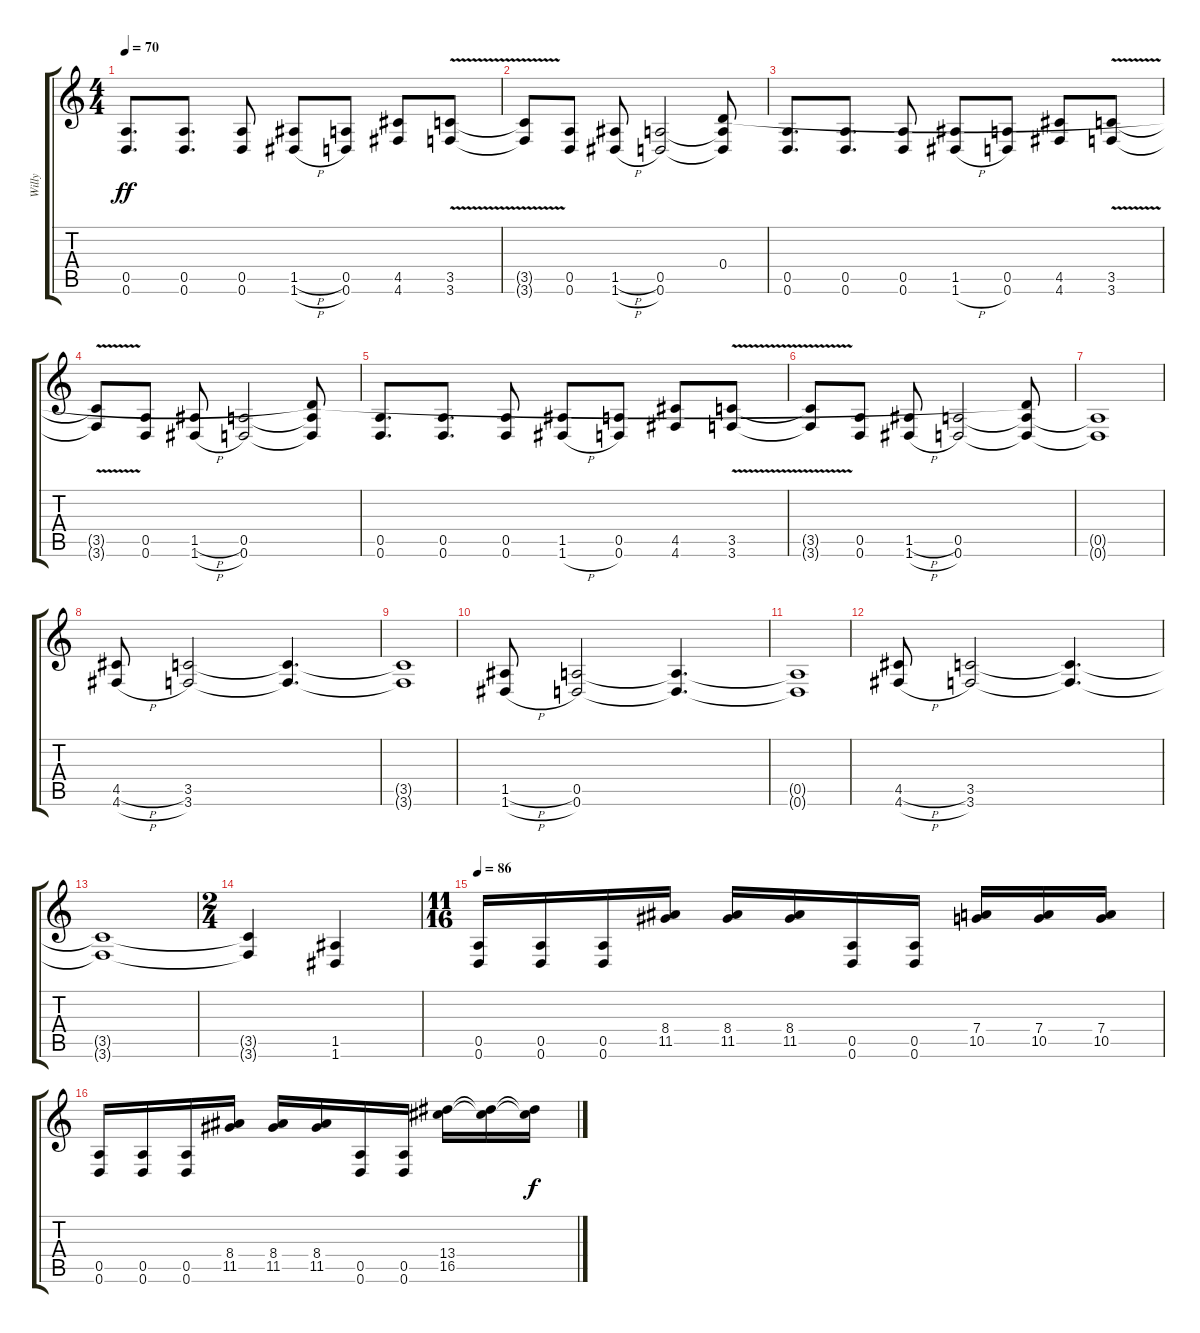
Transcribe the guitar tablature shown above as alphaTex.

\track ("Willy" "Willy") {instrument distortionguitar}
\staff {score tabs}
\tuning (E4 B3 G3 D3 A2 D2) {hide}
\ts (4 4)
\tempo 70
\clef g2
\ks c
(0.5 0.6).8{d dy ff} (0.5 0.6).8{d} (0.5 0.6).8 (1.5{h} 1.6{h}).8 (0.5 0.6).8 (4.5 4.6).8 (3.5{v} 3.6{v}).8 |
(3.5{t} 3.6{t}).8 (0.5 0.6).8 (1.5{h} 1.6{h}).8 (0.5 0.6).2 (0.4{t} 0.5{t} 0.6{t}).8 |
(0.5 0.6).8{d} (0.5 0.6).8{d} (0.5 0.6).8 (1.5 1.6{h}).8 (0.5 0.6).8 (4.5 4.6).8 (3.5{v} 3.6{v}).8 |
(3.5{t} 3.6{t}).8 (0.5 0.6).8 (1.5{h} 1.6{h}).8 (0.5 0.6).2 (0.4{t} 0.5{t} 0.6{t}).8 |
(0.5 0.6).8{d} (0.5 0.6).8{d} (0.5 0.6).8 (1.5 1.6{h}).8 (0.5 0.6).8 (4.5 4.6).8 (3.5{v} 3.6{v}).8 |
(3.5{t} 3.6{t}).8 (0.5 0.6).8 (1.5{h} 1.6{h}).8 (0.5 0.6).2 (0.4{t} 0.5{t} 0.6{t}).8 |
(0.5{t} 0.6{t}).1 |
(4.5{h} 4.6{h}).8 (3.5 3.6).2 (3.5{t} 3.6{t}).4{d} |
(3.5{t} 3.6{t}).1 |
(1.5{h} 1.6{h}).8 (0.5 0.6).2 (0.5{t} 0.6{t}).4{d} |
(0.5{t} 0.6{t}).1 |
(4.5{h} 4.6{h}).8 (3.5 3.6).2 (3.5{t} 3.6{t}).4{d} |
(3.5{t} 3.6{t}).1 |
\ts (2 4)
(3.5{t} 3.6{t}).4 (1.5 1.6).4 |
\ts (11 16)
\tempo 86
(0.5 0.6).16 (0.5 0.6).16 (0.5 0.6).16 (8.4 11.5).16 (8.4 11.5).16 (8.4 11.5).16 (0.5 0.6).16 (0.5 0.6).16 (7.4 10.5).16 (7.4 10.5).16 (7.4 10.5).16 |
(0.5 0.6).16 (0.5 0.6).16 (0.5 0.6).16 (8.4 11.5).16 (8.4 11.5).16 (8.4 11.5).16 (0.5 0.6).16 (0.5 0.6).16 (13.4 16.5).16 (13.4{t} 16.5{t}).16 (13.4{t} 16.5{t}).16{dy f}
